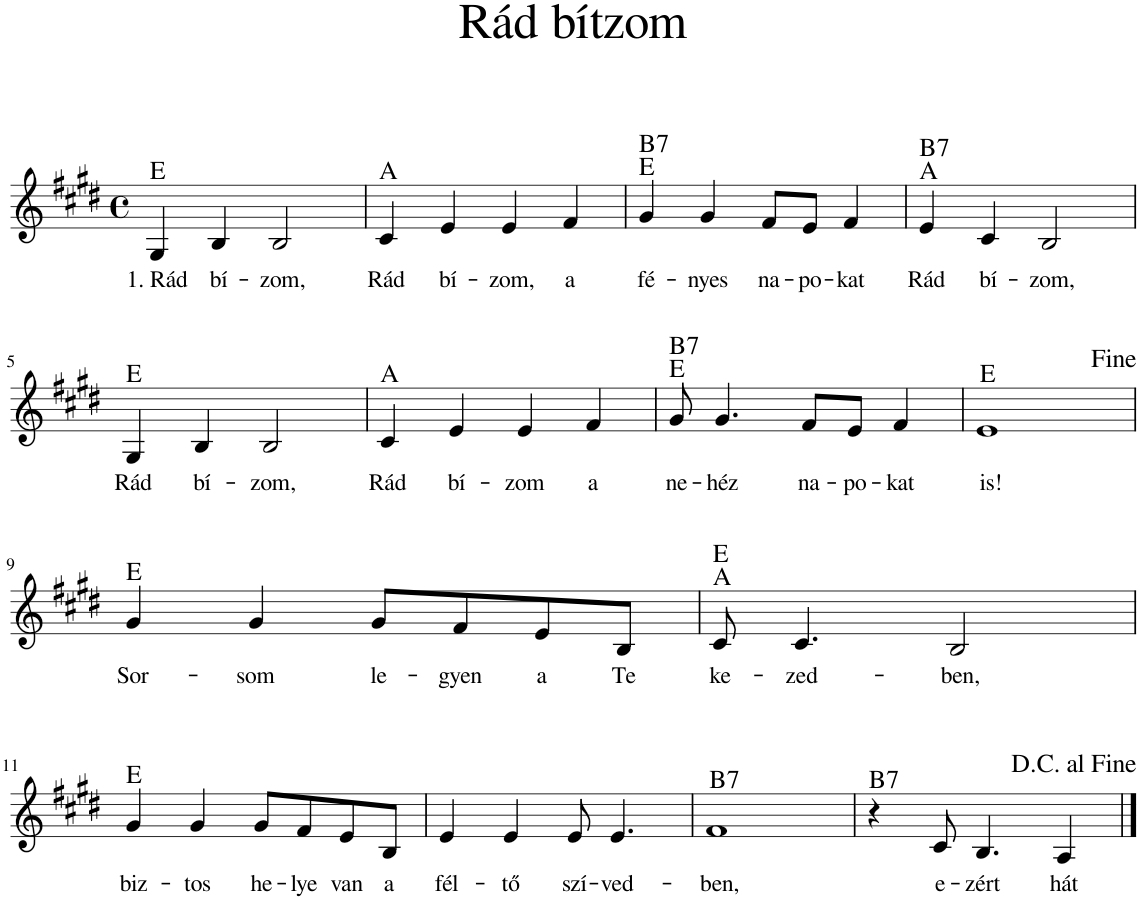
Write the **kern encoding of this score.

**kern	**text	**harte
*part1	*part1	*part1
*staff1	*staff1	*
*I"Piano	*	*
*I'Pno	*	*
*clefG2	*	*
*k[f#c#g#d#]	*	*
*M4/4	*	*
*met(c)	*	*
=1	=1	=1
!	!LO:LY:b	!
4G#/	1. Rád	E:maj
!	!LO:LY:b	!
4B/	bí-	.
!	!LO:LY:b	!
2B/	-zom,	.
=2	=2	=2
!	!LO:LY:b	!
4c#/	Rád	A:maj
!	!LO:LY:b	!
4e/	bí-	.
!	!LO:LY:b	!
4e/	-zom,	.
!	!LO:LY:b	!
4f#/	a	.
=3	=3	=3
!	!LO:LY:b	!LO:H:n=2:kt=7
4g#/	fé-	E:maj B:7
!	!LO:LY:b	!
4g#/	-nyes	.
!	!LO:LY:b	!
8f#/L	na-	.
!	!LO:LY:b	!
8e/J	-po-	.
!	!LO:LY:b	!
4f#/	-kat	.
=4	=4	=4
!	!LO:LY:b	!LO:H:n=2:kt=7
4e/	Rád	A:maj B:7
!	!LO:LY:b	!
4c#/	bí-	.
!	!LO:LY:b	!
2B/	-zom,	.
!!LO:LB:g=z
=5	=5	=5
!	!LO:LY:b	!
4G#/	Rád	E:maj
!	!LO:LY:b	!
4B/	bí-	.
!	!LO:LY:b	!
2B/	-zom,	.
=6	=6	=6
!	!LO:LY:b	!
4c#/	Rád	A:maj
!	!LO:LY:b	!
4e/	bí-	.
!	!LO:LY:b	!
4e/	-zom	.
!	!LO:LY:b	!
4f#/	a	.
=7	=7	=7
!	!LO:LY:b	!LO:H:n=2:kt=7
8g#/	ne-	E:maj B:7
!	!LO:LY:b	!
4.g#/	-héz	.
!	!LO:LY:b	!
8f#/L	na-	.
!	!LO:LY:b	!
8e/J	-po-	.
!	!LO:LY:b	!
4f#/	-kat	.
=8	=8	=8
!	!LO:LY:b	!
1e	is!	E:maj
!!LO:LB:g=z
=9	=9	=9
!	!LO:LY:b	!
4g#/	Sor-	E:maj
!	!LO:LY:b	!
4g#/	-som	.
!	!LO:LY:b	!
8g#/L	le-	.
!	!LO:LY:b	!
8f#/	-gyen	.
!	!LO:LY:b	!
8e/	a	.
!	!LO:LY:b	!
8B/J	Te	.
=10	=10	=10
!	!LO:LY:b	!
8c#/	ke-	A:maj E:maj
!	!LO:LY:b	!
4.c#/	-zed-	.
!	!LO:LY:b	!
2B/	-ben,	.
!!LO:LB:g=z
=11	=11	=11
!	!LO:LY:b	!
4g#/	biz-	E:maj
!	!LO:LY:b	!
4g#/	-tos	.
!	!LO:LY:b	!
8g#/L	he-	.
!	!LO:LY:b	!
8f#/	-lye	.
!	!LO:LY:b	!
8e/	van	.
!	!LO:LY:b	!
8B/J	a	.
=12	=12	=12
!	!LO:LY:b	!
4e/	fél-	.
!	!LO:LY:b	!
4e/	-tő	.
!	!LO:LY:b	!
8e/	szí-	.
!	!LO:LY:b	!
4.e/	-ved-	.
=13	=13	=13
!	!LO:LY:b	!LO:H:kt=7
1f#	-ben,	B:7
=14	=14	=14
!	!	!LO:H:kt=7
4r	.	B:7
!	!LO:LY:b	!
8c#/	e-	.
!	!LO:LY:b	!
4.B/	-zért	.
!	!LO:LY:b	!
4A/	hát	.
==	==	==
*-	*-	*-
